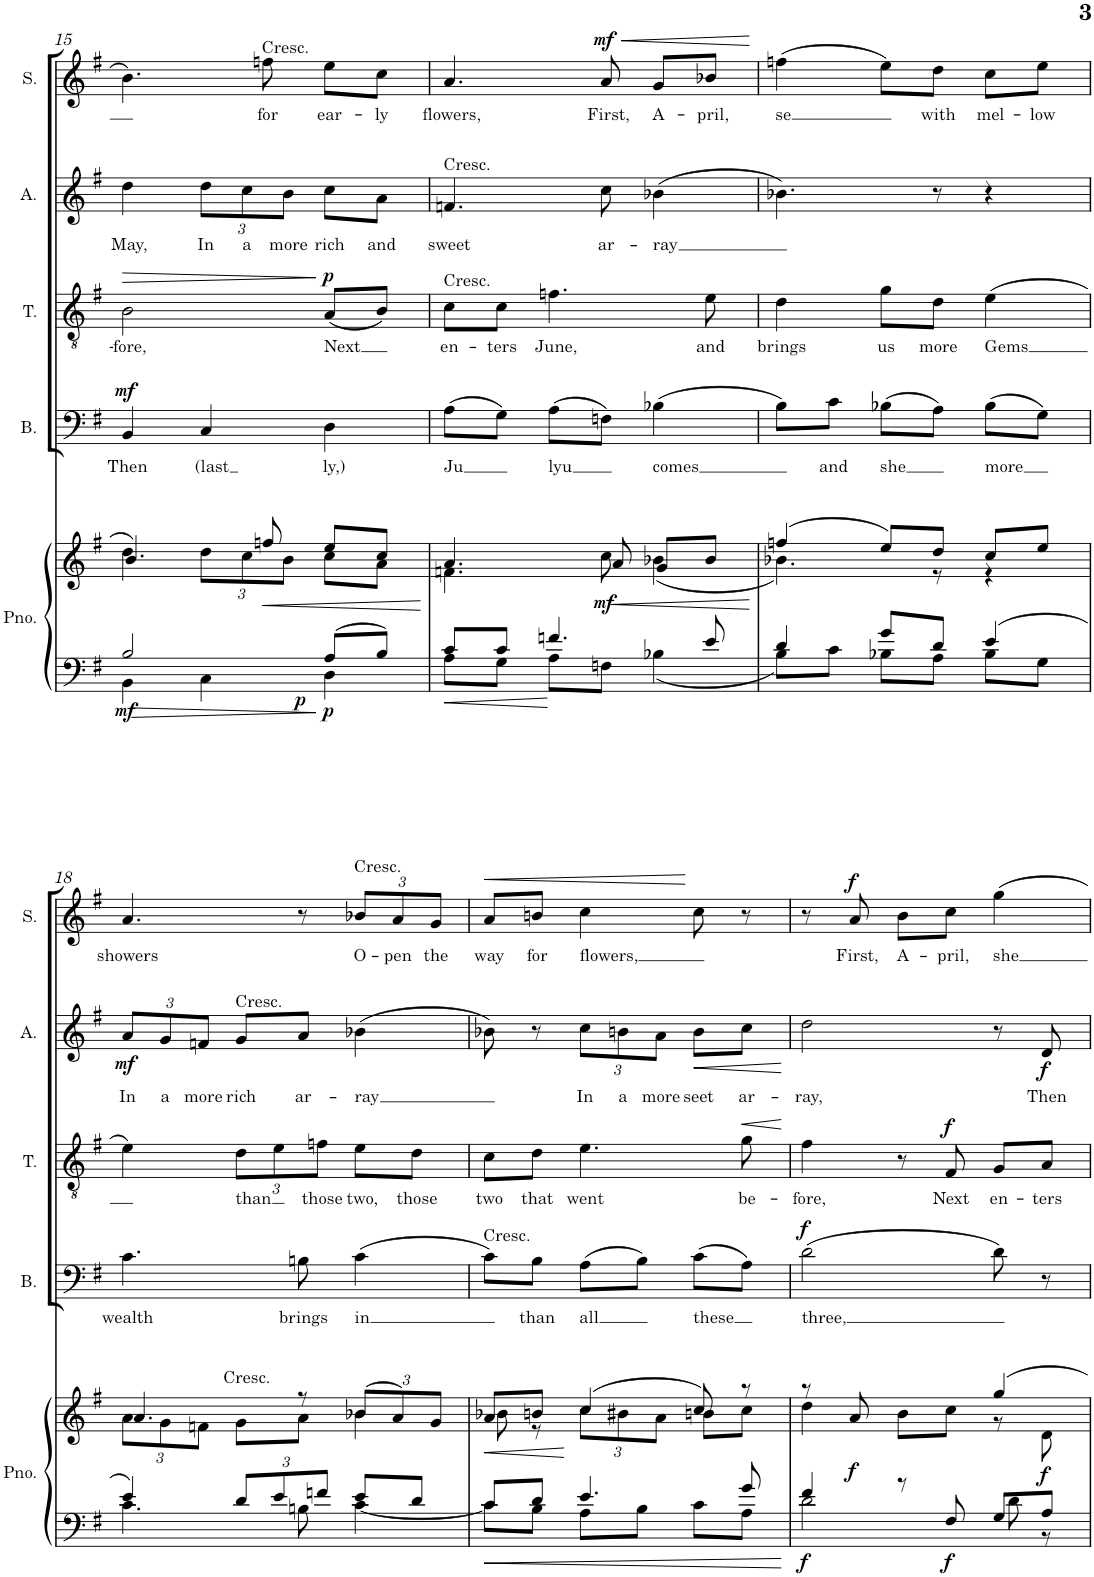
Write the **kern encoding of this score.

**kern	**kern	**dynam	**kern	**text	**dynam	**kern	**text	**dynam	**kern	**text	**dynam	**kern	**text	**dynam
*part5	*part5	*part5	*part4	*part4	*part4	*part3	*part3	*part3	*part2	*part2	*part2	*part1	*part1	*part1
*staff6	*staff5	*staff5/6	*staff4	*staff4	*staff4	*staff3	*staff3	*staff3	*staff2	*staff2	*staff2	*staff1	*staff1	*staff1
*I"Piano	*	*	*I"Basse	*	*	*I"Tenor	*	*	*I"Alto	*	*	*I"Soprano	*	*
*I'Pno.	*	*	*I'B.	*	*	*I'T.	*	*	*I'A.	*	*	*I'S.	*	*
!!LO:PB:g=z
*clefF4	*clefG2	*	*clefF4	*	*	*clefGv2	*	*	*clefG2	*	*	*clefG2	*	*
*k[f#]	*k[f#]	*	*k[f#]	*	*	*k[f#]	*	*	*k[f#]	*	*	*k[f#]	*	*
*M3/4	*M3/4	*	*M3/4	*	*	*M3/4	*	*	*M3/4	*	*	*M3/4	*	*
=15	=15	=15	=15	=15	=15	=15	=15	=15	=15	=15	=15	=15	=15	=15
!	!	!LO:HP:b=2	!	!LO:LY:b	!	!	!LO:LY:b	!LO:HP:b	!	!LO:LY:b	!	!	!	!
*^	*^	*	*	*	*	*	*	*	*	*	*	*	*	*
!	!	!	!	!LO:DY:n=1:b=2	!	!	!LO:DY:a	!	!	!	!	!	!	!	!	!
2B/	4BB\	4.b/	4dd\	> mf	4BB/	Then	mf	2B\	-fore,	>	4dd\	May,	.	4.b\	.	.
*	*	*	*Xbrackettup	*	*	*	*	*	*	*	*	*	*	*	*	*
!	!	!	!	!	!	!LO:LY:b	!	!	!	!	!	!	!	!	!	!
*	*	*	*	*	*	*	*	*	*	*	*Xbrackettup	*	*	*	*	*
!	!	!	!	!	!	!	!	!	!	!	!	!LO:LY:b	!	!	!	!
.	4C\	.	12dd\L	.	4C/	(last	.	.	.	.	12dd\L	In	.	.	.	.
!	!	!	!	!	!	!	!	!	!	!	!	!LO:LY:b	!	!	!	!
.	.	.	12cc\	.	.	.	.	.	.	.	12cc\	a	.	.	.	.
!	!	!	!	!	!	!	!	!	!	!	!	!	!	!LO:TX:a:t=Cresc.	!	!
!	!	!	!	!LO:HP:b	!	!	!	!	!	!	!	!	!	!	!LO:LY:b	!
.	.	8ffn/	.	<	.	.	.	.	.	.	.	.	.	8ffn\	for	.
!	!	!	!	!	!	!	!	!	!	!	!	!LO:LY:b	!	!	!	!
.	.	.	12b\J	.	.	.	.	.	.	.	12b\J	more	.	.	.	.
!	!	!	!	!LO:DY:n=2:b=2	!	!LO:LY:b	!	!	!LO:LY:b	!	!	!LO:LY:b	!	!	!LO:LY:b	!
!	!	!	!	!LO:DY:n=3:b=2	!	!	!	!	!	!LO:DY:n=1:a	!	!	!	!	!	!
8A/L	4D\	8ee/L	8cc\L	[ p p	4D\	ly,)	.	(8A/L	Next	] p	8cc\L	rich	.	8ee\L	ear-	.
!	!	!	!	!	!	!	!	!	!	!	!	!LO:LY:b	!	!	!LO:LY:b	!
8B/J	.	8cc/J	8a\J	.	.	.	.	8B/J)	.	.	8a\J	and	.	8cc\J	-ly	.
=16	=16	=16	=16	=16	=16	=16	=16	=16	=16	=16	=16	=16	=16	=16	=16	=16
!	!	!	!	!	!	!	!	!	!	!	!LO:TX:a:t=Cresc.	!	!	!	!	!
!	!	!	!	!	!	!	!	!LO:TX:a:t=Cresc.	!	!	!	!	!	!	!	!
!	!	!	!	!LO:HP:b=2	!	!LO:LY:b	!	!	!LO:LY:b	!	!	!LO:LY:b	!	!	!LO:LY:b	!
8c/L	8A\L	4.a/	4.fn\	<	(8A\L	-Ju	.	8c\L	en-	.	4.fn/	sweet	.	4.a/	flowers,	.
!	!	!	!	!	!	!	!	!	!LO:LY:b	!	!	!	!	!	!	!
8c/J	8G\J	.	.	.	8G\J)	.	.	8c\J	-ters	.	.	.	.	.	.	.
!	!	!	!	!	!	!LO:LY:b	!	!	!LO:LY:b	!	!	!	!	!	!	!
4.fn/	8A\L	.	.	.	(8A\L	lyu	.	4.fn\	June,	.	.	.	.	.	.	.
!	!	!	!	!LO:HP:b	!	!	!	!	!	!	!	!LO:LY:b	!	!	!LO:LY:b	!LO:HP:b
!	!	!	!	!LO:DY:n=1:b	!	!	!	!	!	!	!	!	!	!	!	!LO:DY:n=1:a
.	8Fn\J	8a/	8cc\	< mf	8Fn\J)	.	.	.	.	.	8cc\	ar-	.	8a/	First,	< mf
!	!	!	!	!	!	!LO:LY:b	!	!	!	!	!	!LO:LY:b	!	!	!LO:LY:b	!
.	4B-X\	8g/L	(4b-X\	.	(4B-X\	comes	.	.	.	.	(4b-X\	-ray	.	8g/L	A-	.
!	!	!	!	!	!	!	!	!	!LO:LY:b	!	!	!	!	!	!LO:LY:b	!
8e/	.	8b-/J	.	[	.	.	.	8e\	and	.	.	.	.	8b-X/J	-pril,	.
*v	*v	*	*	*	*	*	*	*	*	*	*	*	*	*	*	*
*	*v	*v	*	*	*	*	*	*	*	*	*	*	*	*	*
.	.	]	.	.	.	.	.	.	.	.	.	.	.	[
=17	=17	=17	=17	=17	=17	=17	=17	=17	=17	=17	=17	=17	=17	=17
*^	*^	*	*	*	*	*	*	*	*	*	*	*	*	*
!	!	!	!	!	!	!	!	!	!LO:LY:b	!	!	!	!	!	!LO:LY:b	!
4d/	8B\L	(4ffn/	4.b-X\)	.	8B\L)	.	.	4d\	brings	.	4.b-X\)	.	.	(4ffn\	se	.
!	!	!	!	!	!	!LO:LY:b	!	!	!	!	!	!	!	!	!	!
.	8c\J	.	.	.	8c\J	and	.	.	.	.	.	.	.	.	.	.
!	!	!	!	!	!	!LO:LY:b	!	!	!LO:LY:b	!	!	!	!	!	!	!
8g/L	8B-X\L	8ee/L)	.	.	(8B-X\L	she	.	8g\L	us	.	.	.	.	8ee\L)	.	.
!	!	!	!	!	!	!	!	!	!LO:LY:b	!	!	!	!	!	!LO:LY:b	!
8d/J	8A\J	8dd/J	8r	.	8A\J)	.	.	8d\J	more	.	8r	.	.	8dd\J	with	.
!	!	!	!	!	!	!LO:LY:b	!	!	!LO:LY:b	!	!	!	!	!	!LO:LY:b	!
4e/	8B-\L	8cc/L	4r	.	(8B-\L	more	.	(4e\	Gems	.	4r	.	.	8cc\L	mel-	.
!	!	!	!	!	!	!	!	!	!	!	!	!	!	!	!LO:LY:b	!
.	8G\J	8ee/J	.	.	8G\J)	.	.	.	.	.	.	.	.	8ee\J	-low	.
!!LO:LB:g=z
=18	=18	=18	=18	=18	=18	=18	=18	=18	=18	=18	=18	=18	=18	=18	=18	=18
!	!	!	!	!	!	!LO:LY:b	!	!	!	!	!	!LO:LY:b	!LO:DY:b	!	!LO:LY:b	!
4e/	4.c\	4.a/	12a\L	.	4.c\	wealth	.	4e\)	.	.	12a/L	In	mf	4.a/	showers	.
!	!	!	!	!	!	!	!	!	!	!	!	!LO:LY:b	!	!	!	!
.	.	.	12g\	.	.	.	.	.	.	.	12g/	a	.	.	.	.
!	!	!	!	!	!	!	!	!	!	!	!	!LO:LY:b	!	!	!	!
.	.	.	12fn\J	.	.	.	.	.	.	.	12fn/J	more	.	.	.	.
*Xbrackettup	*	*	*	*	*	*	*	*Xbrackettup	*	*	*	*	*	*	*	*
!	!	!	!	!	!	!	!	!	!	!	!LO:TX:a:t=Cresc.	!	!	!	!	!
!	!	!	!	!	!	!	!	!	!LO:LY:b	!	!	!LO:LY:b	!	!	!	!
12d/L	.	.	8g\L	.	.	.	.	12d\L	than	.	8g/L	rich	.	.	.	.
12e/	.	.	.	.	.	.	.	12e\	.	.	.	.	.	.	.	.
!	!	!	!	!	!	!LO:LY:b	!	!	!	!	!	!LO:LY:b	!	!	!	!
.	8Bn\	8r	8a\J	.	8Bn\	brings	.	.	.	.	8a/J	ar-	.	8r	.	.
!	!	!	!	!	!	!	!	!	!LO:LY:b	!	!	!	!	!	!	!
12fn/J	.	.	.	.	.	.	.	12fn\J	those	.	.	.	.	.	.	.
!	!	!	!	!	!	!LO:LY:b	!	!	!LO:LY:b	!	!	!LO:LY:b	!	!	!	!
*	*	*	*	*	*	*	*	*	*	*	*	*	*	*Xbrackettup	*	*
!	!	!	!	!	!	!	!	!	!	!	!	!	!	!LO:TX:a:t=Cresc.	!	!
!	!	!LO:TX:a:t=Cresc.	!	!	!	!	!	!	!	!	!	!	!	!	!	!
!	!	!	!	!	!	!	!	!	!	!	!	!	!	!	!LO:LY:b	!
8e/L	[4c\	(12b-X/L	4b-\	.	(4c\	in	.	8e\L	two,	.	(4b-X\	-ray	.	12b-X/L	O-	.
!	!	!	!	!	!	!	!	!	!	!	!	!	!	!	!LO:LY:b	!
.	.	12a/)	.	.	.	.	.	.	.	.	.	.	.	12a/	-pen	.
!	!	!	!	!	!	!	!	!	!LO:LY:b	!	!	!	!	!	!	!
8d/J	.	.	.	.	.	.	.	8d\J	those	.	.	.	.	.	.	.
!	!	!	!	!	!	!	!	!	!	!	!	!	!	!	!LO:LY:b	!
.	.	12g/J	.	.	.	.	.	.	.	.	.	.	.	12g/J	the	.
=19	=19	=19	=19	=19	=19	=19	=19	=19	=19	=19	=19	=19	=19	=19	=19	=19
!	!	!	!	!	!LO:TX:a:t=Cresc.	!	!	!	!	!	!	!	!	!	!	!
!	!	!	!	!LO:HP:b	!	!	!	!	!LO:LY:b	!	!	!	!	!	!LO:LY:b	!LO:HP:b
8c/L	8c\L]	8a/L	8b-X\	<	8c\L)	.	.	8c\L	two	.	8b-X\)	.	.	8a/L	way	<
!	!	!	!	!	!	!LO:LY:b	!	!	!LO:LY:b	!	!	!	!	!	!LO:LY:b	!
8d/J	8B\J	8bn/J	8r	.	8B\J	than	.	8d\J	that	.	8r	.	.	8bn/J	for	.
!	!	!	!	!	!	!LO:LY:b	!	!	!LO:LY:b	!	!	!LO:LY:b	!	!	!LO:LY:b	!
4.e/	8A\L	(4cc/	12cc\L	[	(8A\L	all	.	4.e\	went	.	12cc\L	In	.	4cc\	flowers,	.
!	!	!	!	!	!	!	!	!	!	!	!	!LO:LY:b	!	!	!	!
.	.	.	12b#X\	.	.	.	.	.	.	.	12bn\	a	.	.	.	.
.	8B\J	.	.	.	8B\J)	.	.	.	.	.	.	.	.	.	.	.
!	!	!	!	!	!	!	!	!	!	!	!	!LO:LY:b	!	!	!	!
.	.	.	12a\J	.	.	.	.	.	.	.	12a\J	more	.	.	.	.
!	!	!	!	!	!	!LO:LY:b	!	!	!	!	!	!LO:LY:b	!LO:HP:b	!	!	!
.	8c\L	8cc/)	8bn\L	.	(8c\L	these	.	.	.	.	8b\L	seet	<	8cc\	.	[
!	!	!	!	!	!	!	!	!	!LO:LY:b	!LO:HP:b	!	!LO:LY:b	!	!	!	!
8g/	8A\J	8r	8cc\J	.	8A\J)	.	.	8g\	be-	<	8cc\J	ar-	.	8r	.	.
*v	*v	*	*	*	*	*	*	*	*	*	*	*	*	*	*	*
*	*v	*v	*	*	*	*	*	*	*	*	*	*	*	*	*
.	.	[	.	.	.	.	.	[	.	.	[	.	.	.
=20	=20	=20	=20	=20	=20	=20	=20	=20	=20	=20	=20	=20	=20	=20
*^	*^	*	*	*	*	*	*	*	*	*	*	*	*	*
!	!	!	!	!LO:DY:b=2	!	!LO:LY:b	!LO:DY:a	!	!LO:LY:b	!	!	!LO:LY:b	!	!	!	!
4f#/	2d\	8r	4dd\	f	(2d\	three,	f	4f#\	-fore,	.	2dd\	-ray,	.	8r	.	.
!	!	!	!	!LO:DY:b	!	!	!	!	!	!	!	!	!	!	!LO:LY:b	!LO:DY:a
.	.	8a/	.	f	.	.	.	.	.	.	.	.	.	8a/	First,	f
!	!	!	!	!	!	!	!	!	!	!	!	!	!	!	!LO:LY:b	!
8r	.	8b\L	4ryy	.	.	.	.	8r	.	.	.	.	.	8b\L	A-	.
!	!	!	!	!LO:DY:b=2	!	!	!	!	!LO:LY:b	!LO:DY:a	!	!	!	!	!LO:LY:b	!
8F#/	.	8cc\J	.	f	.	.	.	8F#/	Next	f	.	.	.	8cc\J	-pril,	.
!	!	!	!	!	!	!	!	!	!LO:LY:b	!	!	!	!	!	!LO:LY:b	!
8G/L	8d\	4gg/	8r	.	8d\)	.	.	8G/L	en-	.	8r	.	.	4gg\	she	.
!	!	!	!	!LO:DY:b	!	!	!	!	!LO:LY:b	!	!	!LO:LY:b	!LO:DY:b	!	!	!
8A/J	8r	.	8d\	f	8r	.	.	8A/J	-ters	.	8d/	Then	f	.	.	.
*v	*v	*	*	*	*	*	*	*	*	*	*	*	*	*	*	*
*	*v	*v	*	*	*	*	*	*	*	*	*	*	*	*	*
=	=	=	=	=	=	=	=	=	=	=	=	=	=	=
*-	*-	*-	*-	*-	*-	*-	*-	*-	*-	*-	*-	*-	*-	*-
